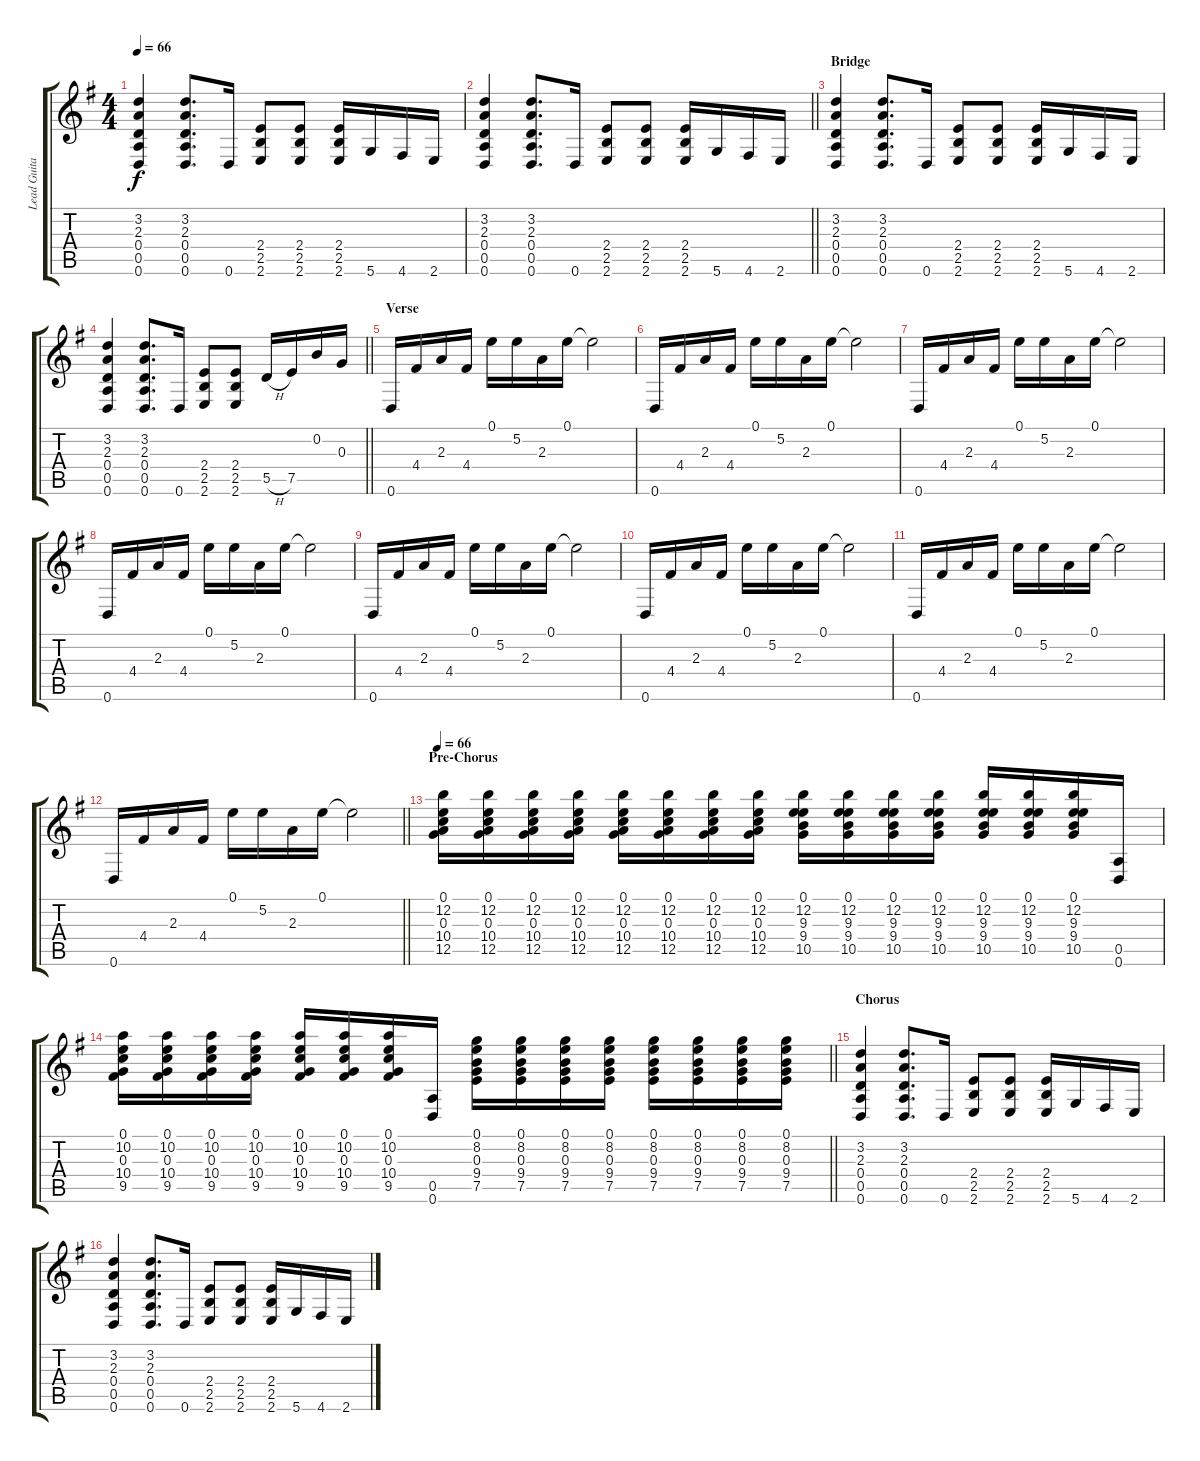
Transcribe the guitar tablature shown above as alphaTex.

\track ("Lead Guitar" "Lead Guita") {instrument overdrivenguitar}
\staff {score tabs}
\tuning (E4 B3 G3 D3 A2 D2) {hide}
\ts (4 4)
\tempo 66
\clef g2
\ks g
(3.2 2.3 0.4 0.5 0.6).4{dy f} (3.2 2.3 0.4 0.5 0.6).8{d} 0.6.16 (2.4 2.5 2.6).8 (2.4 2.5 2.6).8 (2.4 2.5 2.6).16 5.6.16 4.6.16 2.6.16 |
\barLineRight lightlight
(3.2 2.3 0.4 0.5 0.6).4 (3.2 2.3 0.4 0.5 0.6).8{d} 0.6.16 (2.4 2.5 2.6).8 (2.4 2.5 2.6).8 (2.4 2.5 2.6).16 5.6.16 4.6.16 2.6.16 |
\section ("" "Bridge")
(3.2 2.3 0.4 0.5 0.6).4 (3.2 2.3 0.4 0.5 0.6).8{d} 0.6.16 (2.4 2.5 2.6).8 (2.4 2.5 2.6).8 (2.4 2.5 2.6).16 5.6.16 4.6.16 2.6.16 |
\barLineRight lightlight
(3.2 2.3 0.4 0.5 0.6).4 (3.2 2.3 0.4 0.5 0.6).8{d} 0.6.16 (2.4 2.5 2.6).8 (2.4 2.5 2.6).8 5.5{h}.16 7.5.16 0.2.16 0.3.16 |
\section ("" "Verse")
0.6.16{instrument electricguitarjazz} 4.4.16 2.3.16 4.4.16 0.1.16 5.2.16 2.3.16 0.1.16 0.1{t}.2 |
0.6.16 4.4.16 2.3.16 4.4.16 0.1.16 5.2.16 2.3.16 0.1.16 0.1{t}.2 |
0.6.16 4.4.16 2.3.16 4.4.16 0.1.16 5.2.16 2.3.16 0.1.16 0.1{t}.2 |
0.6.16 4.4.16 2.3.16 4.4.16 0.1.16 5.2.16 2.3.16 0.1.16 0.1{t}.2 |
0.6.16 4.4.16 2.3.16 4.4.16 0.1.16 5.2.16 2.3.16 0.1.16 0.1{t}.2 |
0.6.16 4.4.16 2.3.16 4.4.16 0.1.16 5.2.16 2.3.16 0.1.16 0.1{t}.2 |
0.6.16 4.4.16 2.3.16 4.4.16 0.1.16 5.2.16 2.3.16 0.1.16 0.1{t}.2 |
\barLineRight lightlight
0.6.16 4.4.16 2.3.16 4.4.16 0.1.16 5.2.16 2.3.16 0.1.16 0.1{t}.2 |
\section ("" "Pre-Chorus")
\tempo 66
(0.1 12.2 0.3 10.4 12.5).16{instrument overdrivenguitar} (0.1 12.2 0.3 10.4 12.5).16 (0.1 12.2 0.3 10.4 12.5).16 (0.1 12.2 0.3 10.4 12.5).16 (0.1 12.2 0.3 10.4 12.5).16 (0.1 12.2 0.3 10.4 12.5).16 (0.1 12.2 0.3 10.4 12.5).16 (0.1 12.2 0.3 10.4 12.5).16 (0.1 12.2 9.3 9.4 10.5).16 (0.1 12.2 9.3 9.4 10.5).16 (0.1 12.2 9.3 9.4 10.5).16 (0.1 12.2 9.3 9.4 10.5).16 (0.1 12.2 9.3 9.4 10.5).16 (0.1 12.2 9.3 9.4 10.5).16 (0.1 12.2 9.3 9.4 10.5).16 (0.5 0.6).16 |
\barLineRight lightlight
(0.1 10.2 0.3 10.4 9.5).16 (0.1 10.2 0.3 10.4 9.5).16 (0.1 10.2 0.3 10.4 9.5).16 (0.1 10.2 0.3 10.4 9.5).16 (0.1 10.2 0.3 10.4 9.5).16 (0.1 10.2 0.3 10.4 9.5).16 (0.1 10.2 0.3 10.4 9.5).16 (0.5 0.6).16 (0.1 8.2 0.3 9.4 7.5).16 (0.1 8.2 0.3 9.4 7.5).16 (0.1 8.2 0.3 9.4 7.5).16 (0.1 8.2 0.3 9.4 7.5).16 (0.1 8.2 0.3 9.4 7.5).16 (0.1 8.2 0.3 9.4 7.5).16 (0.1 8.2 0.3 9.4 7.5).16 (0.1 8.2 0.3 9.4 7.5).16 |
\section ("" "Chorus")
(3.2 2.3 0.4 0.5 0.6).4 (3.2 2.3 0.4 0.5 0.6).8{d} 0.6.16 (2.4 2.5 2.6).8 (2.4 2.5 2.6).8 (2.4 2.5 2.6).16 5.6.16 4.6.16 2.6.16 |
(3.2 2.3 0.4 0.5 0.6).4 (3.2 2.3 0.4 0.5 0.6).8{d} 0.6.16 (2.4 2.5 2.6).8 (2.4 2.5 2.6).8 (2.4 2.5 2.6).16 5.6.16 4.6.16 2.6.16
